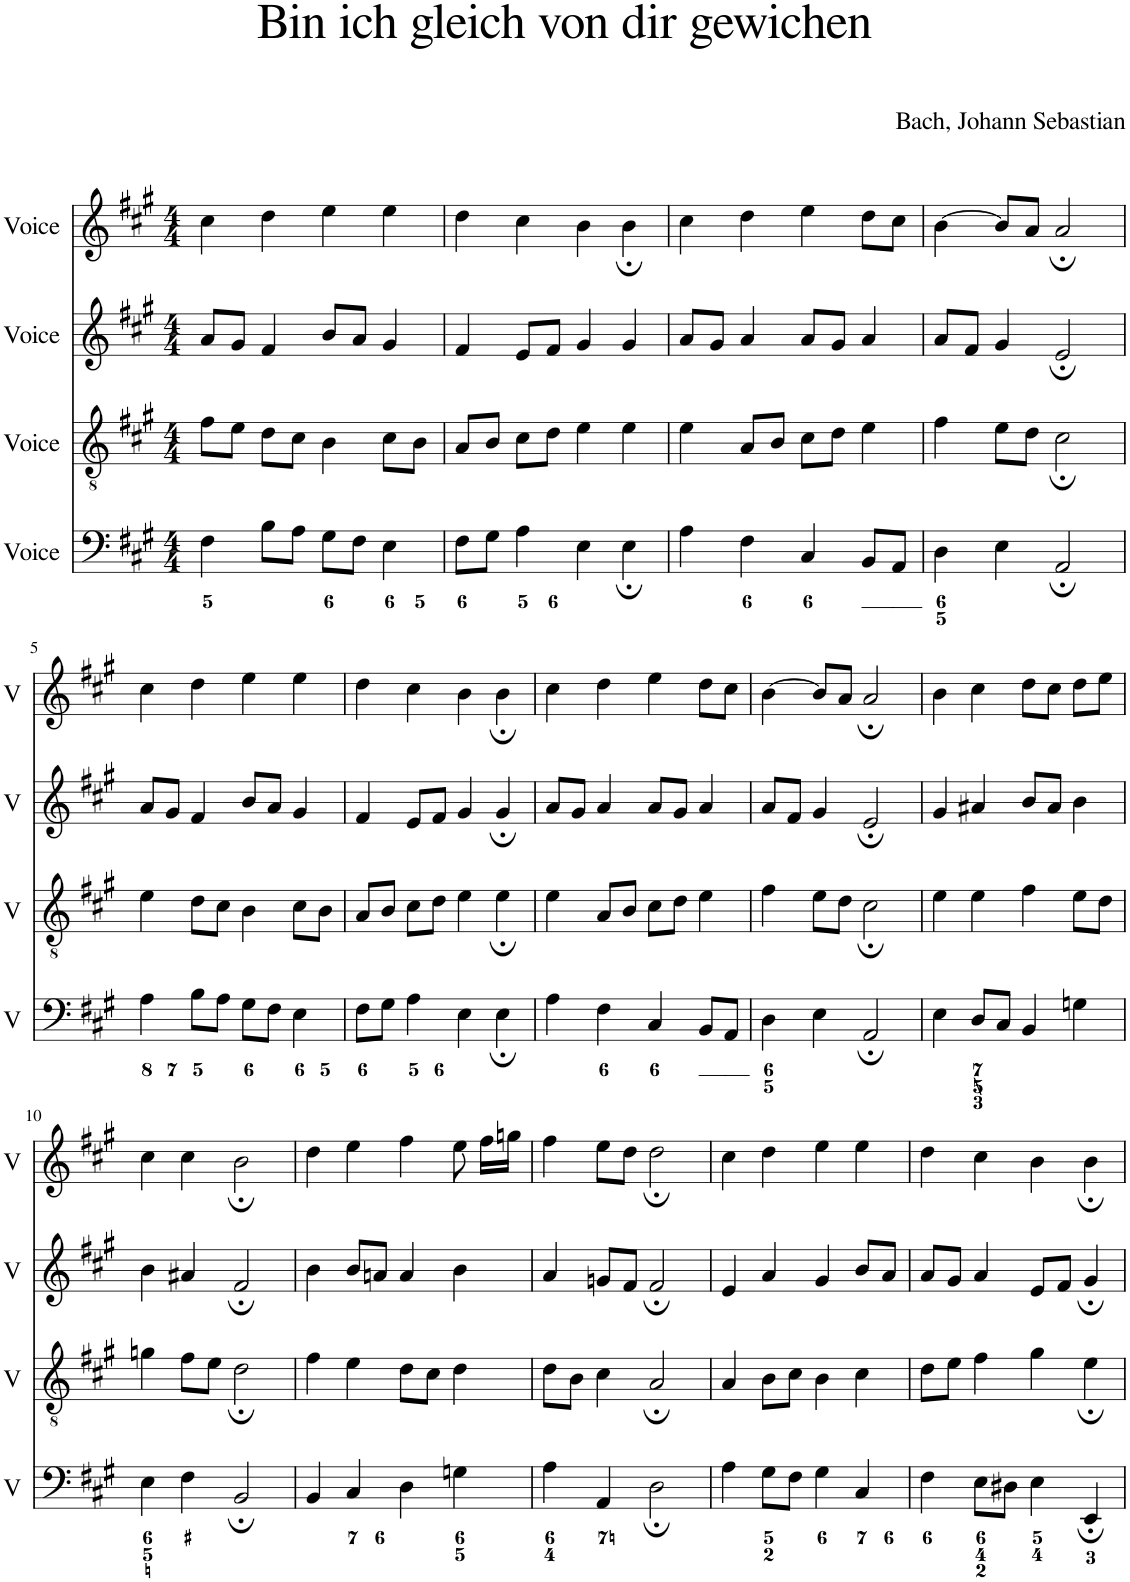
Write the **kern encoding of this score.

**kern	**kern	**kern	**kern
*part4	*part3	*part2	*part1
*staff4	*staff3	*staff2	*staff1
*I"Voice	*I"Voice	*I"Voice	*I"Voice
*I'V	*I'V	*I'V	*I'V
*clefF4	*clefGv2	*clefG2	*clefG2
*k[f#c#g#]	*k[f#c#g#]	*k[f#c#g#]	*k[f#c#g#]
*M4/4	*M4/4	*M4/4	*M4/4
=1	=1	=1	=1
4F#\	8f#\L	8a/L	4cc#\
.	8e\J	8g#/J	.
8B\L	8d\L	4f#/	4dd\
8A\J	8c#\J	.	.
8G#\L	4B\	8b/L	4ee\
8F#\J	.	8a/J	.
4E\	8c#\L	4g#/	4ee\
.	8B\J	.	.
=2	=2	=2	=2
8F#\L	8A/L	4f#/	4dd\
8G#\J	8B/J	.	.
4A\	8c#\L	8e/L	4cc#\
.	8d\J	8f#/J	.
4E\	4e\	4g#/	4b\
4E;\	4e\	4g#/	4b;\
=3	=3	=3	=3
4A\	4e\	8a/L	4cc#\
.	.	8g#/J	.
4F#\	8A/L	4a/	4dd\
.	8B/J	.	.
4C#/	8c#\L	8a/L	4ee\
.	8d\J	8g#/J	.
8BB/L	4e\	4a/	8dd\L
8AA/J	.	.	8cc#\J
=4	=4	=4	=4
4D\	4f#\	8a/L	[4b\
.	.	8f#/J	.
4E\	8e\L	4g#/	8b/L]
.	8d\J	.	8a/J
2AA;/	2c#;\	2e;/	2a;/
!!LO:LB:g=z
=5	=5	=5	=5
4A\	4e\	8a/L	4cc#\
.	.	8g#/J	.
8B\L	8d\L	4f#/	4dd\
8A\J	8c#\J	.	.
8G#\L	4B\	8b/L	4ee\
8F#\J	.	8a/J	.
4E\	8c#\L	4g#/	4ee\
.	8B\J	.	.
=6	=6	=6	=6
8F#\L	8A/L	4f#/	4dd\
8G#\J	8B/J	.	.
4A\	8c#\L	8e/L	4cc#\
.	8d\J	8f#/J	.
4E\	4e\	4g#/	4b\
4E;\	4e;\	4g#;/	4b;\
=7	=7	=7	=7
4A\	4e\	8a/L	4cc#\
.	.	8g#/J	.
4F#\	8A/L	4a/	4dd\
.	8B/J	.	.
4C#/	8c#\L	8a/L	4ee\
.	8d\J	8g#/J	.
8BB/L	4e\	4a/	8dd\L
8AA/J	.	.	8cc#\J
=8	=8	=8	=8
4D\	4f#\	8a/L	[4b\
.	.	8f#/J	.
4E\	8e\L	4g#/	8b/L]
.	8d\J	.	8a/J
2AA;/	2c#;\	2e;/	2a;/
=9	=9	=9	=9
4E\	4e\	4g#/	4b\
8D/L	4e\	4a#X/	4cc#\
8C#/J	.	.	.
4BB/	4f#\	8b/L	8dd\L
.	.	8a#/J	8cc#\J
4Gn\	8e\L	4b\	8dd\L
.	8d\J	.	8ee\J
!!LO:LB:g=z
=10	=10	=10	=10
4E\	4gn\	4b\	4cc#\
4F#\	8f#\L	4a#X/	4cc#\
.	8e\J	.	.
2BB;/	2d;\	2f#;/	2b;\
=11	=11	=11	=11
4BB/	4f#\	4b\	4dd\
4C#/	4e\	8b/L	4ee\
.	.	8an/J	.
4D\	8d\L	4a/	4ff#\
.	8c#\J	.	.
4Gn\	4d\	4b\	8ee\
.	.	.	16ff#\LL
.	.	.	16ggn\JJ
=12	=12	=12	=12
4A\	8d\L	4a/	4ff#\
.	8B\J	.	.
4AA/	4c#\	8gn/L	8ee\L
.	.	8f#/J	8dd\J
2D;\	2A;/	2f#;/	2dd;\
=13	=13	=13	=13
4A\	4A/	4e/	4cc#\
8G#\L	8B\L	4a/	4dd\
8F#\J	8c#\J	.	.
4G#\	4B\	4g#/	4ee\
4C#/	4c#\	8b/L	4ee\
.	.	8a/J	.
=14	=14	=14	=14
4F#\	8d\L	8a/L	4dd\
.	8e\J	8g#/J	.
8E\L	4f#\	4a/	4cc#\
8D#X\J	.	.	.
4E\	4g#\	8e/L	4b\
.	.	8f#/J	.
4EE;/	4e;\	4g#;/	4b;\
=	=	=	=
*-	*-	*-	*-
